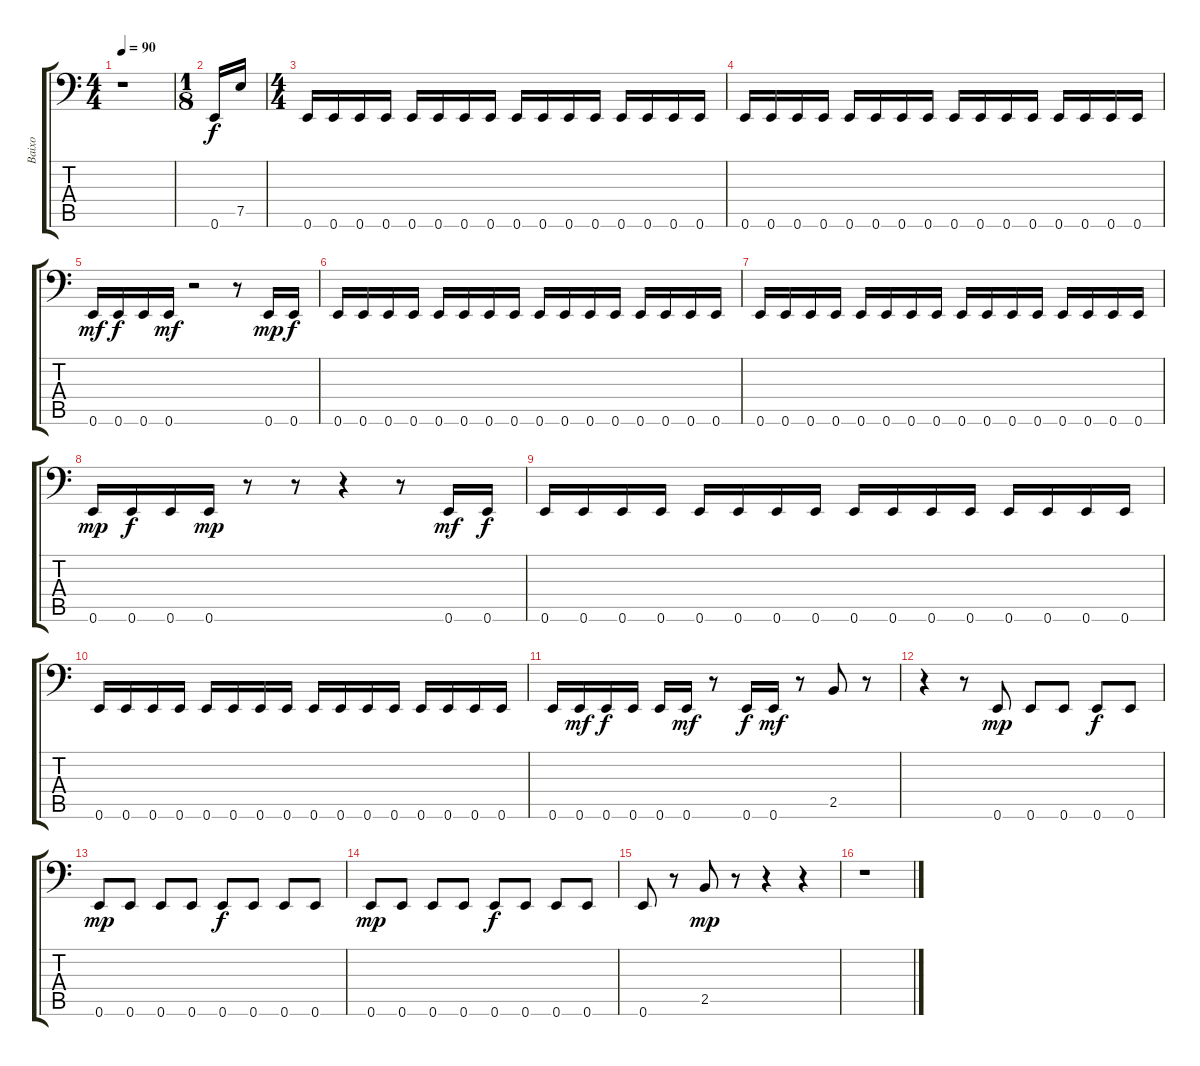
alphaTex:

\track ("Baixo" "Baixo") {instrument electricbasspick}
\staff {score tabs}
\tuning (E3 B2 G2 D2 A1 E1) {hide}
\ts (4 4)
\tempo 90
\clef f4
\ks c
r.1{dy f instrument electricbasspick} |
\ts (1 8)
0.6.16 7.5.16 |
\ts (4 4)
0.6.16 0.6.16 0.6.16 0.6.16 0.6.16 0.6.16 0.6.16 0.6.16 0.6.16 0.6.16 0.6.16 0.6.16 0.6.16 0.6.16 0.6.16 0.6.16 |
0.6.16 0.6.16 0.6.16 0.6.16 0.6.16 0.6.16 0.6.16 0.6.16 0.6.16 0.6.16 0.6.16 0.6.16 0.6.16 0.6.16 0.6.16 0.6.16 |
0.6.16{dy mf} 0.6.16{dy f} 0.6.16 0.6.16{dy mf} r.2 r.8 0.6.16{dy mp} 0.6.16{dy f} |
0.6.16 0.6.16 0.6.16 0.6.16 0.6.16 0.6.16 0.6.16 0.6.16 0.6.16 0.6.16 0.6.16 0.6.16 0.6.16 0.6.16 0.6.16 0.6.16 |
0.6.16 0.6.16 0.6.16 0.6.16 0.6.16 0.6.16 0.6.16 0.6.16 0.6.16 0.6.16 0.6.16 0.6.16 0.6.16 0.6.16 0.6.16 0.6.16 |
0.6.16{dy mp} 0.6.16{dy f} 0.6.16 0.6.16{dy mp} r.8 r.8 r.4 r.8 0.6.16{dy mf} 0.6.16{dy f} |
0.6.16 0.6.16 0.6.16 0.6.16 0.6.16 0.6.16 0.6.16 0.6.16 0.6.16 0.6.16 0.6.16 0.6.16 0.6.16 0.6.16 0.6.16 0.6.16 |
0.6.16 0.6.16 0.6.16 0.6.16 0.6.16 0.6.16 0.6.16 0.6.16 0.6.16 0.6.16 0.6.16 0.6.16 0.6.16 0.6.16 0.6.16 0.6.16 |
0.6.16 0.6.16{dy mf} 0.6.16{dy f} 0.6.16 0.6.16 0.6.16{dy mf} r.8 0.6.16{dy f} 0.6.16{dy mf} r.8 2.5.8 r.8 |
r.4 r.8 0.6.8{dy mp} 0.6.8 0.6.8 0.6.8{dy f} 0.6.8 |
0.6.8{dy mp} 0.6.8 0.6.8 0.6.8 0.6.8{dy f} 0.6.8 0.6.8 0.6.8 |
0.6.8{dy mp} 0.6.8 0.6.8 0.6.8 0.6.8{dy f} 0.6.8 0.6.8 0.6.8 |
0.6.8 r.8 2.5.8{dy mp} r.8 r.4 r.4 |
r.1
